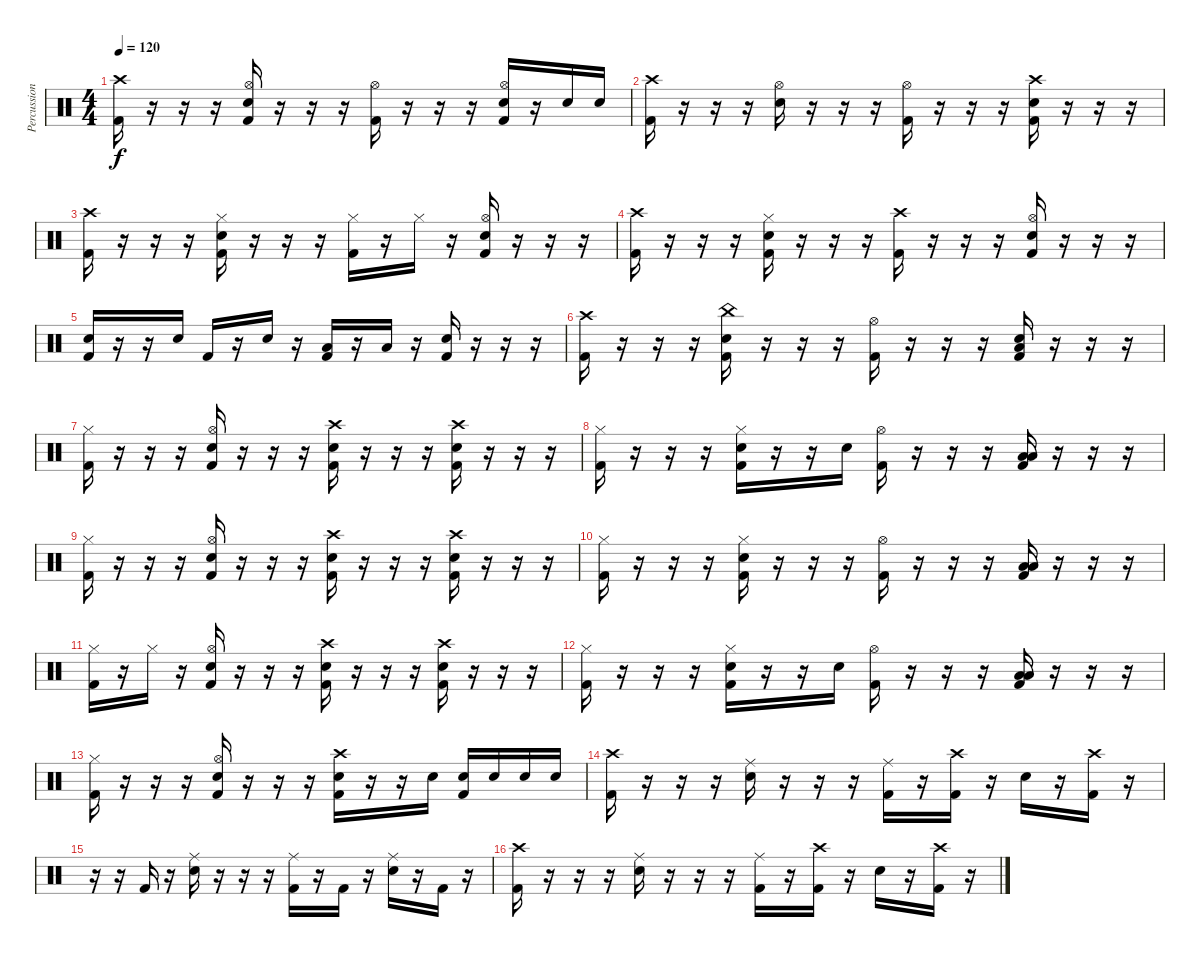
\track ("Percussion" "Percussion") {instrument percussion}
\staff {score}
\articulation defaults
\ts (4 4)
\tempo 120
\clef neutral
\ks c
("Crash high (hit)" "Kick (hit) 2").16{dy f} r.16 r.16 r.16 ("Hi-Hat (open)" "Snare (hit) 2" "Kick (hit) 2").16 r.16 r.16 r.16 ("Hi-Hat (open)" "Kick (hit) 2").16 r.16 r.16 r.16 ("Hi-Hat (open)" "Snare (hit) 2" "Kick (hit) 2").16 r.16 "Snare (hit) 2".16 "Snare (hit) 2".16 |
("Crash high (hit)" "Kick (hit) 2").16 r.16 r.16 r.16 ("Hi-Hat (open)" "Snare (hit) 2").16 r.16 r.16 r.16 ("Hi-Hat (open)" "Kick (hit) 2").16 r.16 r.16 r.16 ("Crash high (hit)" "Snare (hit) 2" "Kick (hit) 2").16 r.16 r.16 r.16 |
("Crash high (hit)" "Kick (hit) 2").16 r.16 r.16 r.16 ("Hi-Hat (closed)" "Snare (hit) 2" "Kick (hit) 2").16 r.16 r.16 r.16 ("Hi-Hat (closed)" "Kick (hit) 2").16 r.16 "Hi-Hat (closed)".16 r.16 ("Hi-Hat (open)" "Snare (hit) 2" "Kick (hit) 2").16 r.16 r.16 r.16 |
("Crash high (hit)" "Kick (hit) 2").16 r.16 r.16 r.16 ("Hi-Hat (closed)" "Snare (hit) 2" "Kick (hit) 2").16 r.16 r.16 r.16 ("Crash high (hit)" "Kick (hit) 2").16 r.16 r.16 r.16 ("Hi-Hat (open)" "Snare (hit) 2" "Kick (hit) 2").16 r.16 r.16 r.16 |
("Snare (hit) 2" "Kick (hit) 2").16 r.16 r.16 "Snare (hit) 2".16 "Kick (hit) 2".16 r.16 "Snare (hit) 2".16 r.16 ("Low Tom (hit)" "Kick (hit) 2").16 r.16 "Low Floor Tom (hit)".16 r.16 ("Snare (hit) 2" "Kick (hit) 2").16 r.16 r.16 r.16 |
("Crash high (hit)" "Kick (hit) 2").16 r.16 r.16 r.16 ("China (hit)" "Snare (hit) 2" "Kick (hit) 2").16 r.16 r.16 r.16 ("Hi-Hat (open)" "Kick (hit) 2").16 r.16 r.16 r.16 ("Snare (hit) 2" "Low Floor Tom (hit)" "Kick (hit) 2").16 r.16 r.16 r.16 |
("Hi-Hat (closed)" "Kick (hit) 2").16 r.16 r.16 r.16 ("Hi-Hat (open)" "Snare (hit) 2" "Kick (hit) 2").16 r.16 r.16 r.16 ("Crash high (hit)" "Snare (hit) 2" "Kick (hit) 2").16 r.16 r.16 r.16 ("Crash high (hit)" "Snare (hit) 2" "Kick (hit) 2").16 r.16 r.16 r.16 |
("Hi-Hat (closed)" "Kick (hit) 2").16 r.16 r.16 r.16 ("Hi-Hat (closed)" "Snare (hit) 2" "Kick (hit) 2").16 r.16 r.16 "Snare (hit) 2".16 ("Hi-Hat (open)" "Kick (hit) 2").16 r.16 r.16 r.16 ("Low Tom (hit)" "Low Floor Tom (hit)" "Kick (hit) 2").16 r.16 r.16 r.16 |
("Hi-Hat (closed)" "Kick (hit) 2").16 r.16 r.16 r.16 ("Hi-Hat (open)" "Snare (hit) 2" "Kick (hit) 2").16 r.16 r.16 r.16 ("Crash high (hit)" "Snare (hit) 2" "Kick (hit) 2").16 r.16 r.16 r.16 ("Crash high (hit)" "Snare (hit) 2" "Kick (hit) 2").16 r.16 r.16 r.16 |
("Hi-Hat (closed)" "Kick (hit) 2").16 r.16 r.16 r.16 ("Hi-Hat (closed)" "Snare (hit) 2" "Kick (hit) 2").16 r.16 r.16 r.16 ("Hi-Hat (open)" "Kick (hit) 2").16 r.16 r.16 r.16 ("Low Tom (hit)" "Low Floor Tom (hit)" "Kick (hit) 2").16 r.16 r.16 r.16 |
("Hi-Hat (closed)" "Kick (hit) 2").16 r.16 "Hi-Hat (closed)".16 r.16 ("Hi-Hat (open)" "Snare (hit) 2" "Kick (hit) 2").16 r.16 r.16 r.16 ("Crash high (hit)" "Snare (hit) 2" "Kick (hit) 2").16 r.16 r.16 r.16 ("Crash high (hit)" "Snare (hit) 2" "Kick (hit) 2").16 r.16 r.16 r.16 |
("Hi-Hat (closed)" "Kick (hit) 2").16 r.16 r.16 r.16 ("Hi-Hat (closed)" "Snare (hit) 2" "Kick (hit) 2").16 r.16 r.16 "Snare (hit) 2".16 ("Hi-Hat (open)" "Kick (hit) 2").16 r.16 r.16 r.16 ("Low Tom (hit)" "Low Floor Tom (hit)" "Kick (hit) 2").16 r.16 r.16 r.16 |
("Hi-Hat (closed)" "Kick (hit) 2").16 r.16 r.16 r.16 ("Hi-Hat (open)" "Snare (hit) 2" "Kick (hit) 2").16 r.16 r.16 r.16 ("Crash high (hit)" "Snare (hit) 2" "Kick (hit) 2").16 r.16 r.16 "Snare (hit) 2".16 ("Snare (hit) 2" "Kick (hit) 2").16 "Snare (hit) 2".16 "Snare (hit) 2".16 "Snare (hit) 2".16 |
("Crash high (hit)" "Kick (hit) 2").16 r.16 r.16 r.16 ("Ride (middle)" "Snare (hit) 2").16 r.16 r.16 r.16 ("Ride (middle)" "Kick (hit) 2").16 r.16 ("Crash high (hit)" "Kick (hit) 2").16 r.16 "Snare (hit) 2".16 r.16 ("Crash high (hit)" "Kick (hit) 2").16 r.16 |
r.16 r.16 "Kick (hit) 2".16 r.16 ("Ride (middle)" "Snare (hit) 2").16 r.16 r.16 r.16 ("Ride (middle)" "Kick (hit) 2").16 r.16 "Kick (hit) 2".16 r.16 ("Ride (middle)" "Snare (hit) 2").16 r.16 "Kick (hit) 2".16 r.16 |
("Crash high (hit)" "Kick (hit) 2").16 r.16 r.16 r.16 ("Ride (middle)" "Snare (hit) 2").16 r.16 r.16 r.16 ("Ride (middle)" "Kick (hit) 2").16 r.16 ("Crash high (hit)" "Kick (hit) 2").16 r.16 "Snare (hit) 2".16 r.16 ("Crash high (hit)" "Kick (hit) 2").16 r.16
